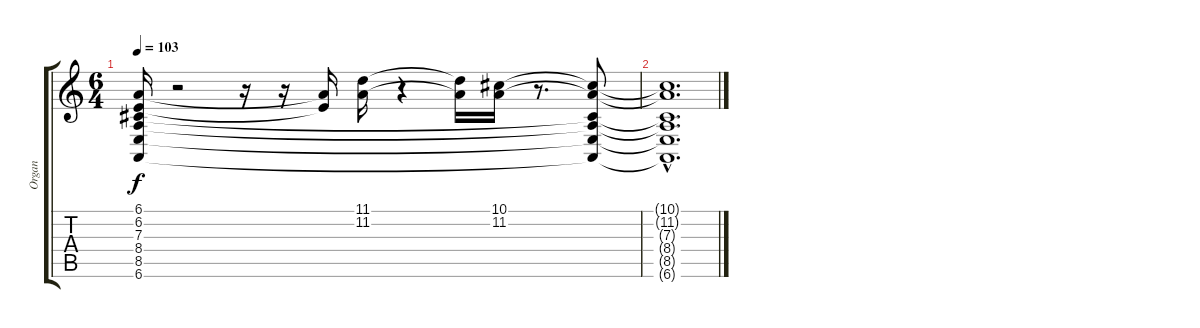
\track ("Organ" "Organ") {instrument drawbarorgan}
\staff {score tabs}
\tuning (Eb4 Bb3 Gb3 Db3 Ab2 Eb2) {hide}
\ts (6 4)
\tempo 103
\clef g2
\ks c
(6.1 6.2 7.3 8.4 8.5 6.6).16{dy f volume 0} r.2 r.16 r.16 (6.1{t} 6.2{t}).16 (11.1 11.2).16 r.4 (11.1{t} 11.2{t}).16 (10.1 11.2).16 r.8{d} (10.1{t} 11.2{t} 7.3{t} 8.4{t} 8.5{t} 6.6{t}).8 |
(10.1{hac t} 11.2{hac t} 7.3{hac t} 8.4{hac t} 8.5{hac t} 6.6{hac t}).1{d}
